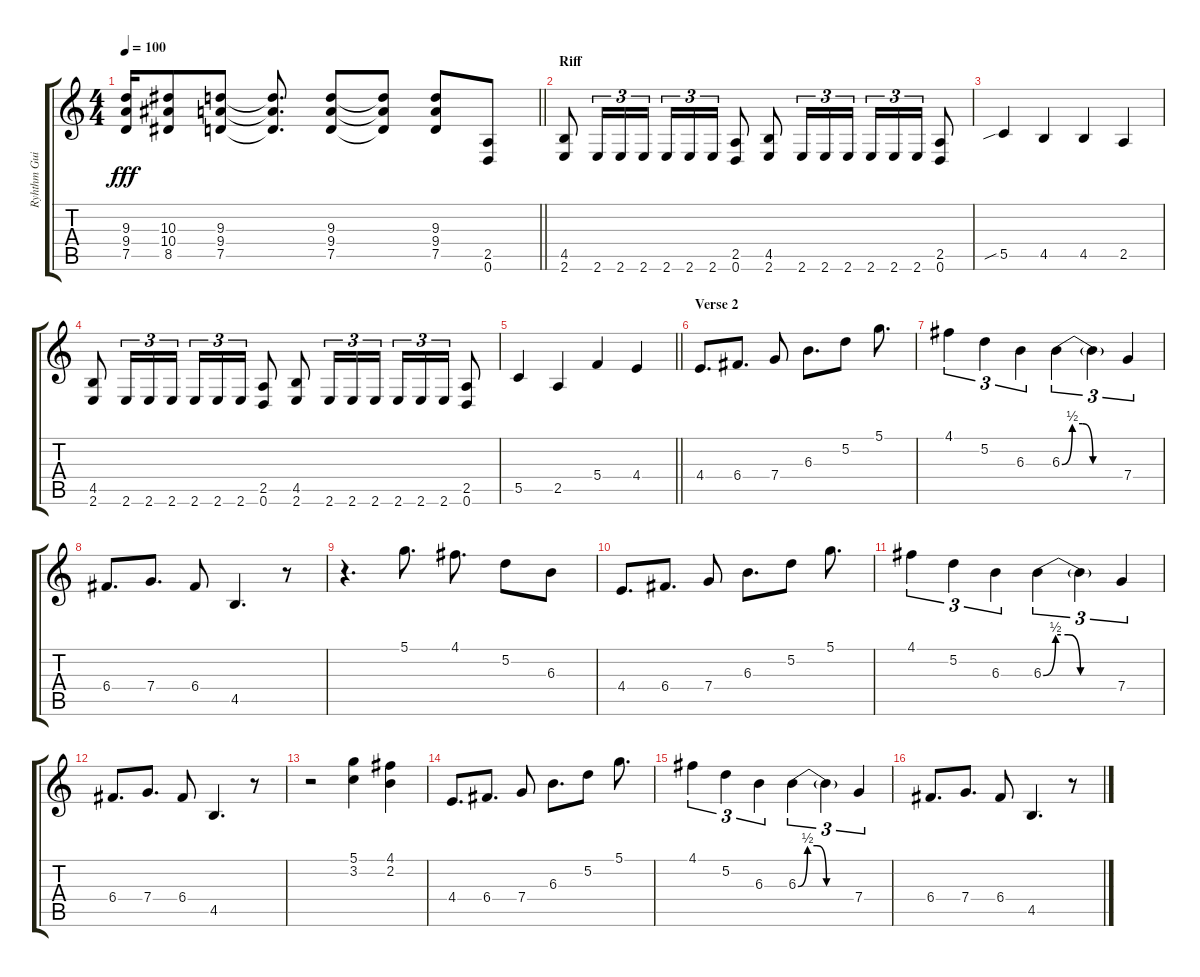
\track ("Ryhthm Guitar" "Ryhthm Gui") {instrument distortionguitar}
\staff {score tabs}
\tuning (D4 A3 F3 C3 G2 D2) {hide}
\ts (4 4)
\tempo 100
\clef g2
\barLineRight lightlight
\ks c
(9.3 9.4 7.5).16{dy fff} (10.3 10.4 8.5).8 (9.3 9.4 7.5).8 (9.3{t} 9.4{t} 7.5{t}).8{d} (9.3 9.4 7.5).8 (9.3{t} 9.4{t} 7.5{t}).8 (9.3 9.4 7.5).8 (2.5 0.6).8 |
\section ("" "Riff")
(4.5 2.6).8 2.6.16{tu (3 2)} 2.6.16{tu (3 2)} 2.6.16{tu (3 2)} 2.6.16{tu (3 2)} 2.6.16{tu (3 2)} 2.6.16{tu (3 2)} (2.5 0.6).8 (4.5 2.6).8 2.6.16{tu (3 2)} 2.6.16{tu (3 2)} 2.6.16{tu (3 2)} 2.6.16{tu (3 2)} 2.6.16{tu (3 2)} 2.6.16{tu (3 2)} (2.5 0.6).8 |
5.5{sib}.4 4.5.4 4.5.4 2.5.4 |
(4.5 2.6).8 2.6.16{tu (3 2)} 2.6.16{tu (3 2)} 2.6.16{tu (3 2)} 2.6.16{tu (3 2)} 2.6.16{tu (3 2)} 2.6.16{tu (3 2)} (2.5 0.6).8 (4.5 2.6).8 2.6.16{tu (3 2)} 2.6.16{tu (3 2)} 2.6.16{tu (3 2)} 2.6.16{tu (3 2)} 2.6.16{tu (3 2)} 2.6.16{tu (3 2)} (2.5 0.6).8 |
\barLineRight lightlight
5.5.4 2.5.4 5.4.4 4.4.4 |
\section ("" "Verse 2")
4.4.8{d} 6.4.8{d} 7.4.8 6.3.8{d} 5.2.8 5.1.8{d} |
4.1.4{tu (3 2)} 5.2.4{tu (3 2)} 6.3.4{tu (3 2)} 6.3{be (custom 0 0 10 2 20 2 30 0 60 0)}.4{tu (3 2)} 6.3{t}.4{tu (3 2)} 7.4.4{tu (3 2)} |
6.4.8{d} 7.4.8{d} 6.4.8 4.5.4{d} r.8 |
r.4{d} 5.1.8{d} 4.1.8{d} 5.2.8 6.3.8 |
4.4.8{d} 6.4.8{d} 7.4.8 6.3.8{d} 5.2.8 5.1.8{d} |
4.1.4{tu (3 2)} 5.2.4{tu (3 2)} 6.3.4{tu (3 2)} 6.3{be (custom 0 0 10 2 20 2 30 0 60 0)}.4{tu (3 2)} 6.3{t}.4{tu (3 2)} 7.4.4{tu (3 2)} |
6.4.8{d} 7.4.8{d} 6.4.8 4.5.4{d} r.8 |
r.2 (5.1 3.2).4 (4.1 2.2).4 |
4.4.8{d} 6.4.8{d} 7.4.8 6.3.8{d} 5.2.8 5.1.8{d} |
4.1.4{tu (3 2)} 5.2.4{tu (3 2)} 6.3.4{tu (3 2)} 6.3{be (custom 0 0 10 2 20 2 30 0 60 0)}.4{tu (3 2)} 6.3{t}.4{tu (3 2)} 7.4.4{tu (3 2)} |
6.4.8{d} 7.4.8{d} 6.4.8 4.5.4{d} r.8
